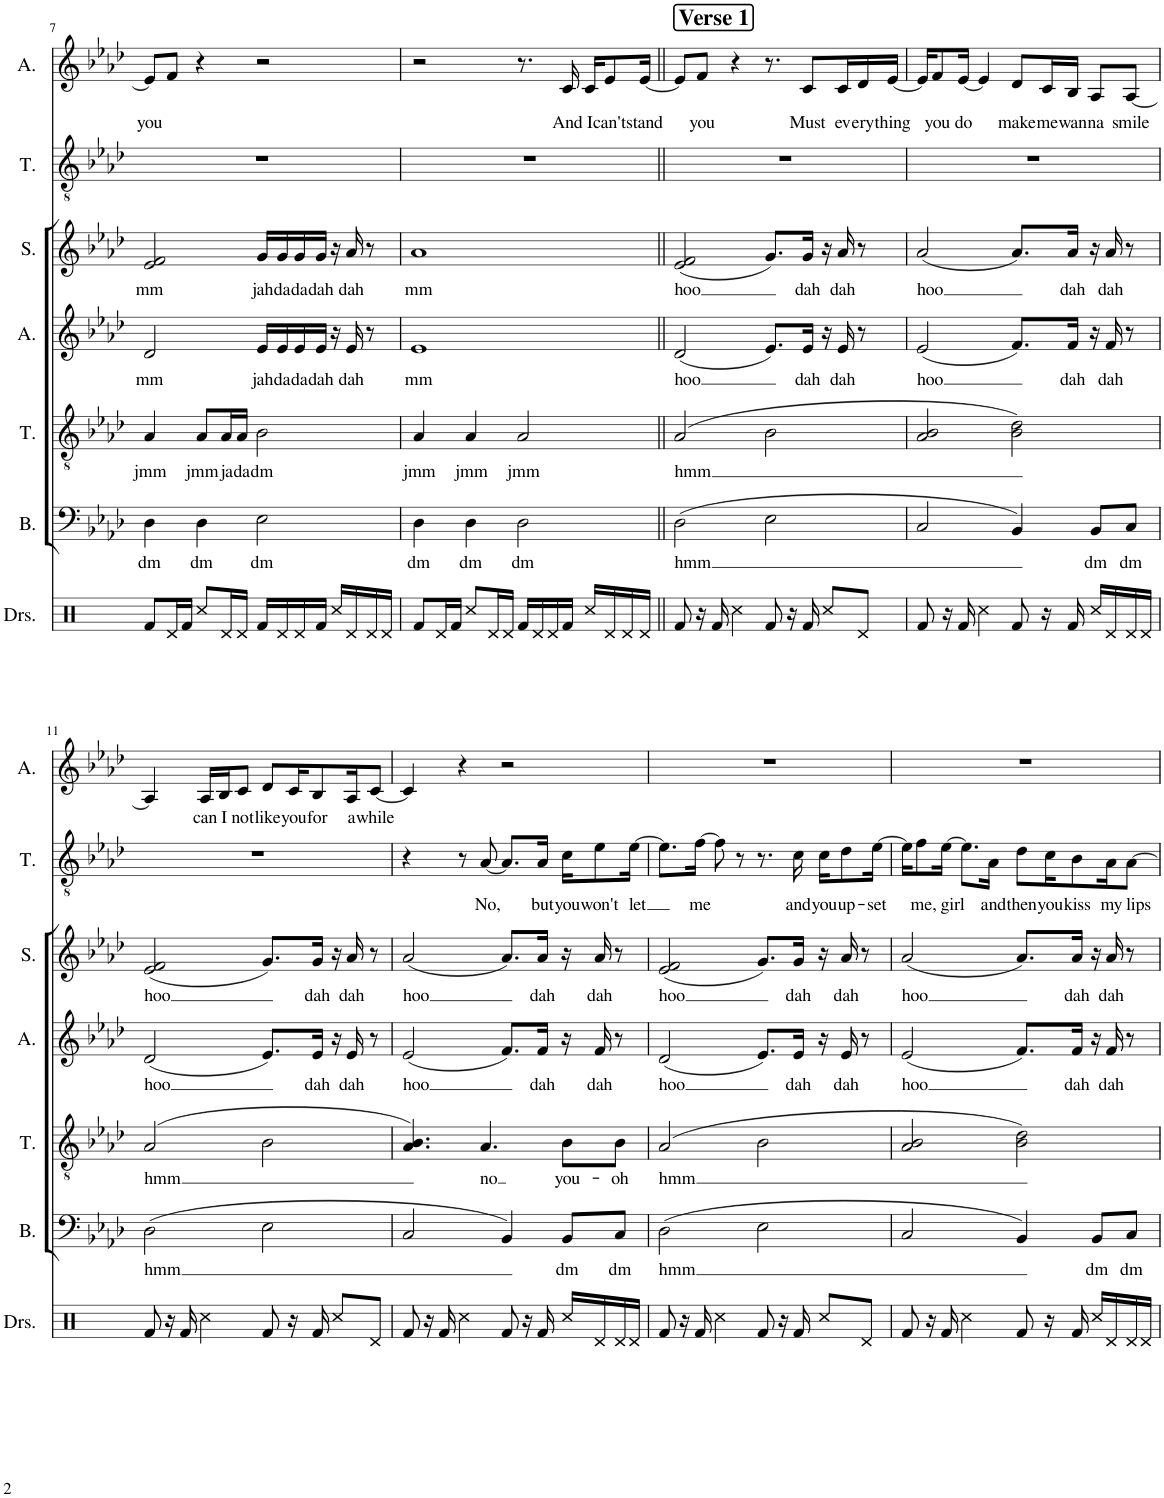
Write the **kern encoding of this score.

**kern	**kern	**text	**kern	**text	**kern	**text	**kern	**text	**kern	**text	**kern	**text
*part7	*part6	*part6	*part5	*part5	*part4	*part4	*part3	*part3	*part2	*part2	*part1	*part1
*staff7	*staff6	*staff6	*staff5	*staff5	*staff4	*staff4	*staff3	*staff3	*staff2	*staff2	*staff1	*staff1
*I"Drumset	*I"Bass	*	*I"Tenor	*	*I"Alto	*	*I"Soprano	*	*I"Tenor	*	*I"Alto	*
*I'Drs.	*I'B.	*	*I'T.	*	*I'A.	*	*I'S.	*	*I'T.	*	*I'A.	*
!!LO:PB:g=z
*clefX	*clefF4	*	*clefGv2	*	*clefG2	*	*clefG2	*	*clefGv2	*	*clefG2	*
*k[]	*k[b-e-a-d-]	*	*k[b-e-a-d-]	*	*k[b-e-a-d-]	*	*k[b-e-a-d-]	*	*k[b-e-a-d-]	*	*k[b-e-a-d-]	*
*M4/4	*M4/4	*	*M4/4	*	*M4/4	*	*M4/4	*	*M4/4	*	*M4/4	*
=7	=7	=7	=7	=7	=7	=7	=7	=7	=7	=7	=7	=7
!	!	!LO:LY:b	!	!LO:LY:b	!	!LO:LY:b	!	!LO:LY:b	!	!	!	!LO:LY:b
8Rf/L	4D-\	dm	4A-/	jmm	2d-/	mm	2e-/ 2f/	mm	1r	.	8e-/L]	you
16Rd/L	.	.	.	.	.	.	.	.	.	.	8f/J	.
16Rf/JJ	.	.	.	.	.	.	.	.	.	.	.	.
!	!	!LO:LY:b	!	!LO:LY:b	!	!	!	!	!	!	!	!
8Rcc/L	4D-\	dm	8A-/L	jmm	.	.	.	.	.	.	4r	.
!	!	!	!	!LO:LY:b	!	!	!	!	!	!	!	!
16Rd/L	.	.	16A-/L	ja	.	.	.	.	.	.	.	.
!	!	!	!	!LO:LY:b	!	!	!	!	!	!	!	!
16Rd/JJ	.	.	16A-/JJ	da	.	.	.	.	.	.	.	.
!	!	!LO:LY:b	!	!LO:LY:b	!	!LO:LY:b	!	!LO:LY:b	!	!	!	!
16Rf/LL	2E-\	dm	2B-\	dm	16e-/LL	jah	16g/LL	jah	.	.	2r	.
!	!	!	!	!	!	!LO:LY:b	!	!LO:LY:b	!	!	!	!
16Rd/	.	.	.	.	16e-/	da	16g/	da	.	.	.	.
!	!	!	!	!	!	!LO:LY:b	!	!LO:LY:b	!	!	!	!
16Rd/	.	.	.	.	16e-/	da	16g/	da	.	.	.	.
!	!	!	!	!	!	!LO:LY:b	!	!LO:LY:b	!	!	!	!
16Rf/JJ	.	.	.	.	16e-/JJ	dah	16g/JJ	dah	.	.	.	.
16Rcc/LL	.	.	.	.	16r	.	16r	.	.	.	.	.
!	!	!	!	!	!	!LO:LY:b	!	!LO:LY:b	!	!	!	!
16Rd/	.	.	.	.	16e-/	dah	16a-/	dah	.	.	.	.
16Rd/	.	.	.	.	8r	.	8r	.	.	.	.	.
16Rd/JJ	.	.	.	.	.	.	.	.	.	.	.	.
=8	=8	=8	=8	=8	=8	=8	=8	=8	=8	=8	=8	=8
!	!	!LO:LY:b	!	!LO:LY:b	!	!LO:LY:b	!	!LO:LY:b	!	!	!	!
8Rf/L	4D-\	dm	4A-/	jmm	1e-	mm	1a-	mm	1r	.	2r	.
16Rd/L	.	.	.	.	.	.	.	.	.	.	.	.
16Rf/JJ	.	.	.	.	.	.	.	.	.	.	.	.
!	!	!LO:LY:b	!	!LO:LY:b	!	!	!	!	!	!	!	!
8Rcc/L	4D-\	dm	4A-/	jmm	.	.	.	.	.	.	.	.
16Rd/L	.	.	.	.	.	.	.	.	.	.	.	.
16Rd/JJ	.	.	.	.	.	.	.	.	.	.	.	.
!	!	!LO:LY:b	!	!LO:LY:b	!	!	!	!	!	!	!	!
16Rf/LL	2D-\	dm	2A-/	jmm	.	.	.	.	.	.	8.r	.
16Rd/	.	.	.	.	.	.	.	.	.	.	.	.
16Rd/	.	.	.	.	.	.	.	.	.	.	.	.
!	!	!	!	!	!	!	!	!	!	!	!	!LO:LY:b
16Rf/JJ	.	.	.	.	.	.	.	.	.	.	16c/	And
!	!	!	!	!	!	!	!	!	!	!	!	!LO:LY:b
16Rcc/LL	.	.	.	.	.	.	.	.	.	.	16c/KL	I
!	!	!	!	!	!	!	!	!	!	!	!	!LO:LY:b
16Rd/	.	.	.	.	.	.	.	.	.	.	8e-/	can't
16Rd/	.	.	.	.	.	.	.	.	.	.	.	.
!	!	!	!	!	!	!	!	!	!	!	!	!LO:LY:b
16Rd/JJ	.	.	.	.	.	.	.	.	.	.	[16e-/Jk	stand
!!LO:REH:place=s1:a:B:cj:fs=14:t=Verse 1
=9||	=9||	=9||	=9||	=9||	=9||	=9||	=9||	=9||	=9||	=9||	=9||	=9||
!	!	!LO:LY:b	!	!LO:LY:b	!	!LO:LY:b	!	!LO:LY:b	!	!	!	!
8Rf/	(2D-\	hmm	(2A-/	hmm	(2d-/	hoo	(2e-/ 2f/	hoo	1r	.	8e-/L]	.
!	!	!	!	!	!	!	!	!	!	!	!	!LO:LY:b
16r	.	.	.	.	.	.	.	.	.	.	8f/J	you
16Rf/	.	.	.	.	.	.	.	.	.	.	.	.
4Rcc\	.	.	.	.	.	.	.	.	.	.	4r	.
8Rf/	2E-\	.	2B-\	.	8.e-/L)	.	8.g/L)	.	.	.	8.r	.
16r	.	.	.	.	.	.	.	.	.	.	.	.
!	!	!	!	!	!	!LO:LY:b	!	!LO:LY:b	!	!	!	!LO:LY:b
16Rf/	.	.	.	.	16e-/Jk	dah	16g/Jk	dah	.	.	8c/L	Must
8Rcc/L	.	.	.	.	16r	.	16r	.	.	.	.	.
!	!	!	!	!	!	!LO:LY:b	!	!LO:LY:b	!	!	!	!LO:LY:b
.	.	.	.	.	16e-/	dah	16a-/	dah	.	.	16c/L	ev-
!	!	!	!	!	!	!	!	!	!	!	!	!LO:LY:b
8Rd/J	.	.	.	.	8r	.	8r	.	.	.	16d-/	-ery
!	!	!	!	!	!	!	!	!	!	!	!	!LO:LY:b
.	.	.	.	.	.	.	.	.	.	.	[16e-/JJ	thing
=10	=10	=10	=10	=10	=10	=10	=10	=10	=10	=10	=10	=10
!	!	!	!	!	!	!LO:LY:b	!	!LO:LY:b	!	!	!	!
8Rf/	2C/	.	2A-/ 2B-/	.	(2e-/	hoo	(2a-/	hoo	1r	.	16e-/KL]	.
!	!	!	!	!	!	!	!	!	!	!	!	!LO:LY:b
.	.	.	.	.	.	.	.	.	.	.	8f/	you
16r	.	.	.	.	.	.	.	.	.	.	.	.
!	!	!	!	!	!	!	!	!	!	!	!	!LO:LY:b
16Rf/	.	.	.	.	.	.	.	.	.	.	[16e-/Jk	do
4Rcc\	.	.	.	.	.	.	.	.	.	.	4e-/]	.
!	!	!	!	!	!	!	!	!	!	!	!	!LO:LY:b
8Rf/	4BB-/)	.	2B-\ 2d-\)	.	8.f/L)	.	8.a-/L)	.	.	.	8d-/L	make
!	!	!	!	!	!	!	!	!	!	!	!	!LO:LY:b
16r	.	.	.	.	.	.	.	.	.	.	16c/L	me
!	!	!	!	!	!	!LO:LY:b	!	!LO:LY:b	!	!	!	!LO:LY:b
16Rf/	.	.	.	.	16f/Jk	dah	16a-/Jk	dah	.	.	16B-/JJ	wan-
!	!	!LO:LY:b	!	!	!	!	!	!	!	!	!	!LO:LY:b
16Rcc/LL	8BB-/L	dm	.	.	16r	.	16r	.	.	.	8A-/L	-na
!	!	!	!	!	!	!LO:LY:b	!	!LO:LY:b	!	!	!	!
16Rd/	.	.	.	.	16f/	dah	16a-/	dah	.	.	.	.
!	!	!LO:LY:b	!	!	!	!	!	!	!	!	!	!LO:LY:b
16Rd/	8C/J	dm	.	.	8r	.	8r	.	.	.	[8A-/J	smile
16Rd/JJ	.	.	.	.	.	.	.	.	.	.	.	.
!!LO:LB:g=z
=11	=11	=11	=11	=11	=11	=11	=11	=11	=11	=11	=11	=11
!	!	!LO:LY:b	!	!LO:LY:b	!	!LO:LY:b	!	!LO:LY:b	!	!	!	!
8Rf/	(2D-\	hmm	(2A-/	hmm	(2d-/	hoo	(2e-/ 2f/	hoo	1r	.	4A-/]	.
16r	.	.	.	.	.	.	.	.	.	.	.	.
16Rf/	.	.	.	.	.	.	.	.	.	.	.	.
!	!	!	!	!	!	!	!	!	!	!	!	!LO:LY:b
4Rcc\	.	.	.	.	.	.	.	.	.	.	16A-/LL	can
!	!	!	!	!	!	!	!	!	!	!	!	!LO:LY:b
.	.	.	.	.	.	.	.	.	.	.	16B-/J	I
!	!	!	!	!	!	!	!	!	!	!	!	!LO:LY:b
.	.	.	.	.	.	.	.	.	.	.	8c/J	not
!	!	!	!	!	!	!	!	!	!	!	!	!LO:LY:b
8Rf/	2E-\	.	2B-\	.	8.e-/L)	.	8.g/L)	.	.	.	8d-/L	like
!	!	!	!	!	!	!	!	!	!	!	!	!LO:LY:b
16r	.	.	.	.	.	.	.	.	.	.	16c/K	you
!	!	!	!	!	!	!LO:LY:b	!	!LO:LY:b	!	!	!	!LO:LY:b
16Rf/	.	.	.	.	16e-/Jk	dah	16g/Jk	dah	.	.	8B-/	for
8Rcc/L	.	.	.	.	16r	.	16r	.	.	.	.	.
!	!	!	!	!	!	!LO:LY:b	!	!LO:LY:b	!	!	!	!LO:LY:b
.	.	.	.	.	16e-/	dah	16a-/	dah	.	.	16A-/K	a
!	!	!	!	!	!	!	!	!	!	!	!	!LO:LY:b
8Rd/J	.	.	.	.	8r	.	8r	.	.	.	[8c/J	while
=12	=12	=12	=12	=12	=12	=12	=12	=12	=12	=12	=12	=12
!	!	!	!	!	!	!LO:LY:b	!	!LO:LY:b	!	!	!	!
8Rf/	2C/	.	4.A-/ 4.B-/)	.	(2e-/	hoo	(2a-/	hoo	4r	.	4c/]	.
16r	.	.	.	.	.	.	.	.	.	.	.	.
16Rf/	.	.	.	.	.	.	.	.	.	.	.	.
4Rcc\	.	.	.	.	.	.	.	.	8r	.	4r	.
!	!	!	!	!LO:LY:b	!	!	!	!	!	!LO:LY:b	!	!
.	.	.	4.A-/	no	.	.	.	.	[8A-/	No,	.	.
8Rf/	4BB-/)	.	.	.	8.f/L)	.	8.a-/L)	.	8.A-/L]	.	2r	.
16r	.	.	.	.	.	.	.	.	.	.	.	.
!	!	!	!	!	!	!LO:LY:b	!	!LO:LY:b	!	!LO:LY:b	!	!
16Rf/	.	.	.	.	16f/Jk	dah	16a-/Jk	dah	16A-/Jk	but	.	.
!	!	!LO:LY:b	!	!LO:LY:b	!	!	!	!	!	!LO:LY:b	!	!
16Rcc/LL	8BB-/L	dm	8B-\L	you-	16r	.	16r	.	16c\KL	you	.	.
!	!	!	!	!	!	!LO:LY:b	!	!LO:LY:b	!	!LO:LY:b	!	!
16Rd/	.	.	.	.	16f/	dah	16a-/	dah	8e-\	won't	.	.
!	!	!LO:LY:b	!	!LO:LY:b	!	!	!	!	!	!	!	!
16Rd/	8C/J	dm	8B-\J	-oh	8r	.	8r	.	.	.	.	.
!	!	!	!	!	!	!	!	!	!	!LO:LY:b	!	!
16Rd/JJ	.	.	.	.	.	.	.	.	[16e-\Jk	let	.	.
=13	=13	=13	=13	=13	=13	=13	=13	=13	=13	=13	=13	=13
!	!	!LO:LY:b	!	!LO:LY:b	!	!LO:LY:b	!	!LO:LY:b	!	!	!	!
8Rf/	(2D-\	hmm	(2A-/	hmm	(2d-/	hoo	(2e-/ 2f/	hoo	8.e-\L]	.	1r	.
16r	.	.	.	.	.	.	.	.	.	.	.	.
!	!	!	!	!	!	!	!	!	!	!LO:LY:b	!	!
16Rf/	.	.	.	.	.	.	.	.	[16f\Jk	me	.	.
4Rcc\	.	.	.	.	.	.	.	.	8f\]	.	.	.
.	.	.	.	.	.	.	.	.	8r	.	.	.
8Rf/	2E-\	.	2B-\	.	8.e-/L)	.	8.g/L)	.	8.r	.	.	.
16r	.	.	.	.	.	.	.	.	.	.	.	.
!	!	!	!	!	!	!LO:LY:b	!	!LO:LY:b	!	!LO:LY:b	!	!
16Rf/	.	.	.	.	16e-/Jk	dah	16g/Jk	dah	16c\	and	.	.
!	!	!	!	!	!	!	!	!	!	!LO:LY:b	!	!
8Rcc/L	.	.	.	.	16r	.	16r	.	16c\KL	you	.	.
!	!	!	!	!	!	!LO:LY:b	!	!LO:LY:b	!	!LO:LY:b	!	!
.	.	.	.	.	16e-/	dah	16a-/	dah	8d-\	up-	.	.
8Rd/J	.	.	.	.	8r	.	8r	.	.	.	.	.
!	!	!	!	!	!	!	!	!	!	!LO:LY:b	!	!
.	.	.	.	.	.	.	.	.	[16e-\Jk	-set	.	.
=14	=14	=14	=14	=14	=14	=14	=14	=14	=14	=14	=14	=14
!	!	!	!	!	!	!LO:LY:b	!	!LO:LY:b	!	!	!	!
8Rf/	2C/	.	2A-/ 2B-/	.	(2e-/	hoo	(2a-/	hoo	16e-\KL]	.	1r	.
!	!	!	!	!	!	!	!	!	!	!LO:LY:b	!	!
.	.	.	.	.	.	.	.	.	8f\	me,	.	.
16r	.	.	.	.	.	.	.	.	.	.	.	.
!	!	!	!	!	!	!	!	!	!	!LO:LY:b	!	!
16Rf/	.	.	.	.	.	.	.	.	[16e-\Jk	girl	.	.
4Rcc\	.	.	.	.	.	.	.	.	8.e-\L]	.	.	.
!	!	!	!	!	!	!	!	!	!	!LO:LY:b	!	!
.	.	.	.	.	.	.	.	.	16A-\Jk	and	.	.
!	!	!	!	!	!	!	!	!	!	!LO:LY:b	!	!
8Rf/	4BB-/)	.	2B-\ 2d-\)	.	8.f/L)	.	8.a-/L)	.	8d-\L	then	.	.
!	!	!	!	!	!	!	!	!	!	!LO:LY:b	!	!
16r	.	.	.	.	.	.	.	.	16c\K	you	.	.
!	!	!	!	!	!	!LO:LY:b	!	!LO:LY:b	!	!LO:LY:b	!	!
16Rf/	.	.	.	.	16f/Jk	dah	16a-/Jk	dah	8B-\	kiss	.	.
!	!	!LO:LY:b	!	!	!	!	!	!	!	!	!	!
16Rcc/LL	8BB-/L	dm	.	.	16r	.	16r	.	.	.	.	.
!	!	!	!	!	!	!LO:LY:b	!	!LO:LY:b	!	!LO:LY:b	!	!
16Rd/	.	.	.	.	16f/	dah	16a-/	dah	16A-\K	my	.	.
!	!	!LO:LY:b	!	!	!	!	!	!	!	!LO:LY:b	!	!
16Rd/	8C/J	dm	.	.	8r	.	8r	.	[8A-\J	lips	.	.
16Rd/JJ	.	.	.	.	.	.	.	.	.	.	.	.
=	=	=	=	=	=	=	=	=	=	=	=	=
*-	*-	*-	*-	*-	*-	*-	*-	*-	*-	*-	*-	*-
